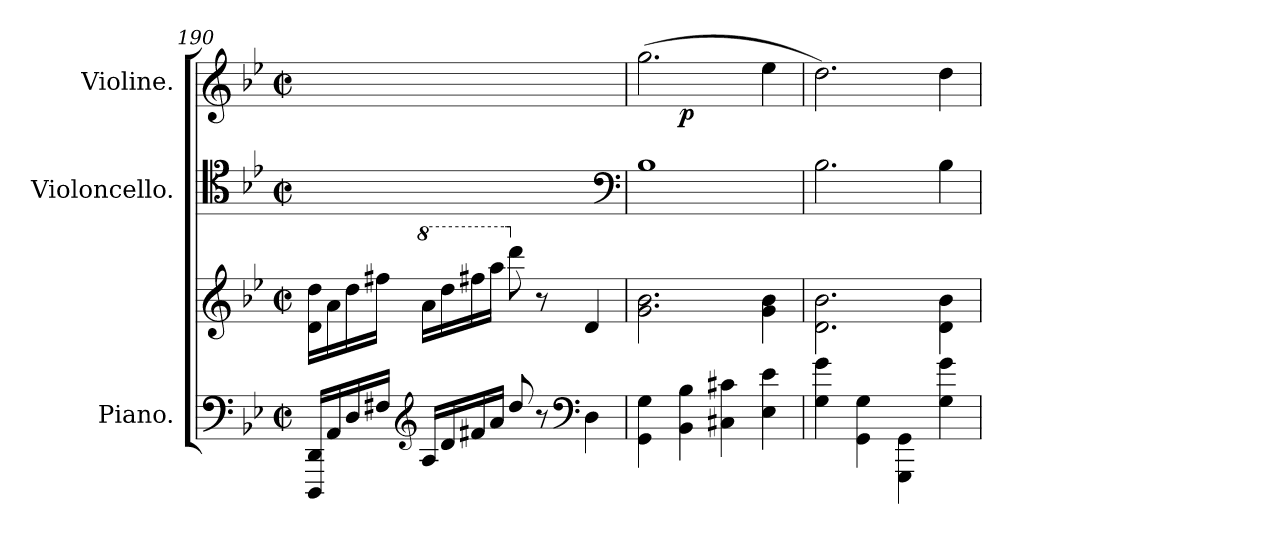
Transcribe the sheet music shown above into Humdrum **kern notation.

**kern	**kern	**kern	**kern	**dynam
*part3	*part3	*part2	*part1	*part1
*staff4	*staff3	*staff2	*staff1	*staff1
*I"Piano.	*	*I"Violoncello.	*I"Violine.	*
*	*	*I'vlc	*I'vl	*
*clefF4	*clefG2	*clefC4	*clefG2	*
*k[b-e-]	*k[b-e-]	*k[b-e-]	*k[b-e-]	*
*g:	*g:	*g:	*g:	*
*M2/2	*M2/2	*M2/2	*M2/2	*
*met(c|)	*met(c|)	*met(c|)	*met(c|)	*
=190	=190	=190	=190	=190
16DDD/ 16DD/LL	16d\ 16dd\LL	1ryy	1ryy	.
16AA/	16a\	.	.	.
16D/	16dd\	.	.	.
16F#X/JJ	16ff#X\JJ	.	.	.
*clefG2	*	*	*	*
*	*8va	*	*	*
16A/LL	16aa\LL	.	.	.
16d/	16ddd\	.	.	.
16f#X/	16fff#X\	.	.	.
16a/JJ	16aaa\JJ	.	.	.
*	*X8va	*	*	*
8dd/	8ddd\	.	.	.
8r	8r	.	.	.
*clefF4	*	*	*	*
4D\	4d/	.	.	.
*	*	*clefF4	*	*
=191	=191	=191	=191	=191
*	*	*	*^	*
4GG\ 4G\	2.g\ 2.b-\	1B-\	(2.gg\	4ryy	.
!	!	!	!	!	!LO:DY:b
4BB-\ 4B-\	.	.	.	2.ryy	p
4C#X\ 4c#X\	.	.	.	.	.
4E-\ 4e-\	4g\ 4b-\	.	4ee-\	.	.
*	*	*	*v	*v	*
=192	=192	=192	=192	=192
4G\ 4g\	2.d\ 2.b-\	2.B-\	2.dd\)	.
4GG\ 4G\	.	.	.	.
4GGG\ 4GG\	.	.	.	.
4G\ 4g\	4d\ 4b-\	4B-\	4dd\	.
=	=	=	=	=
*-	*-	*-	*-	*-
